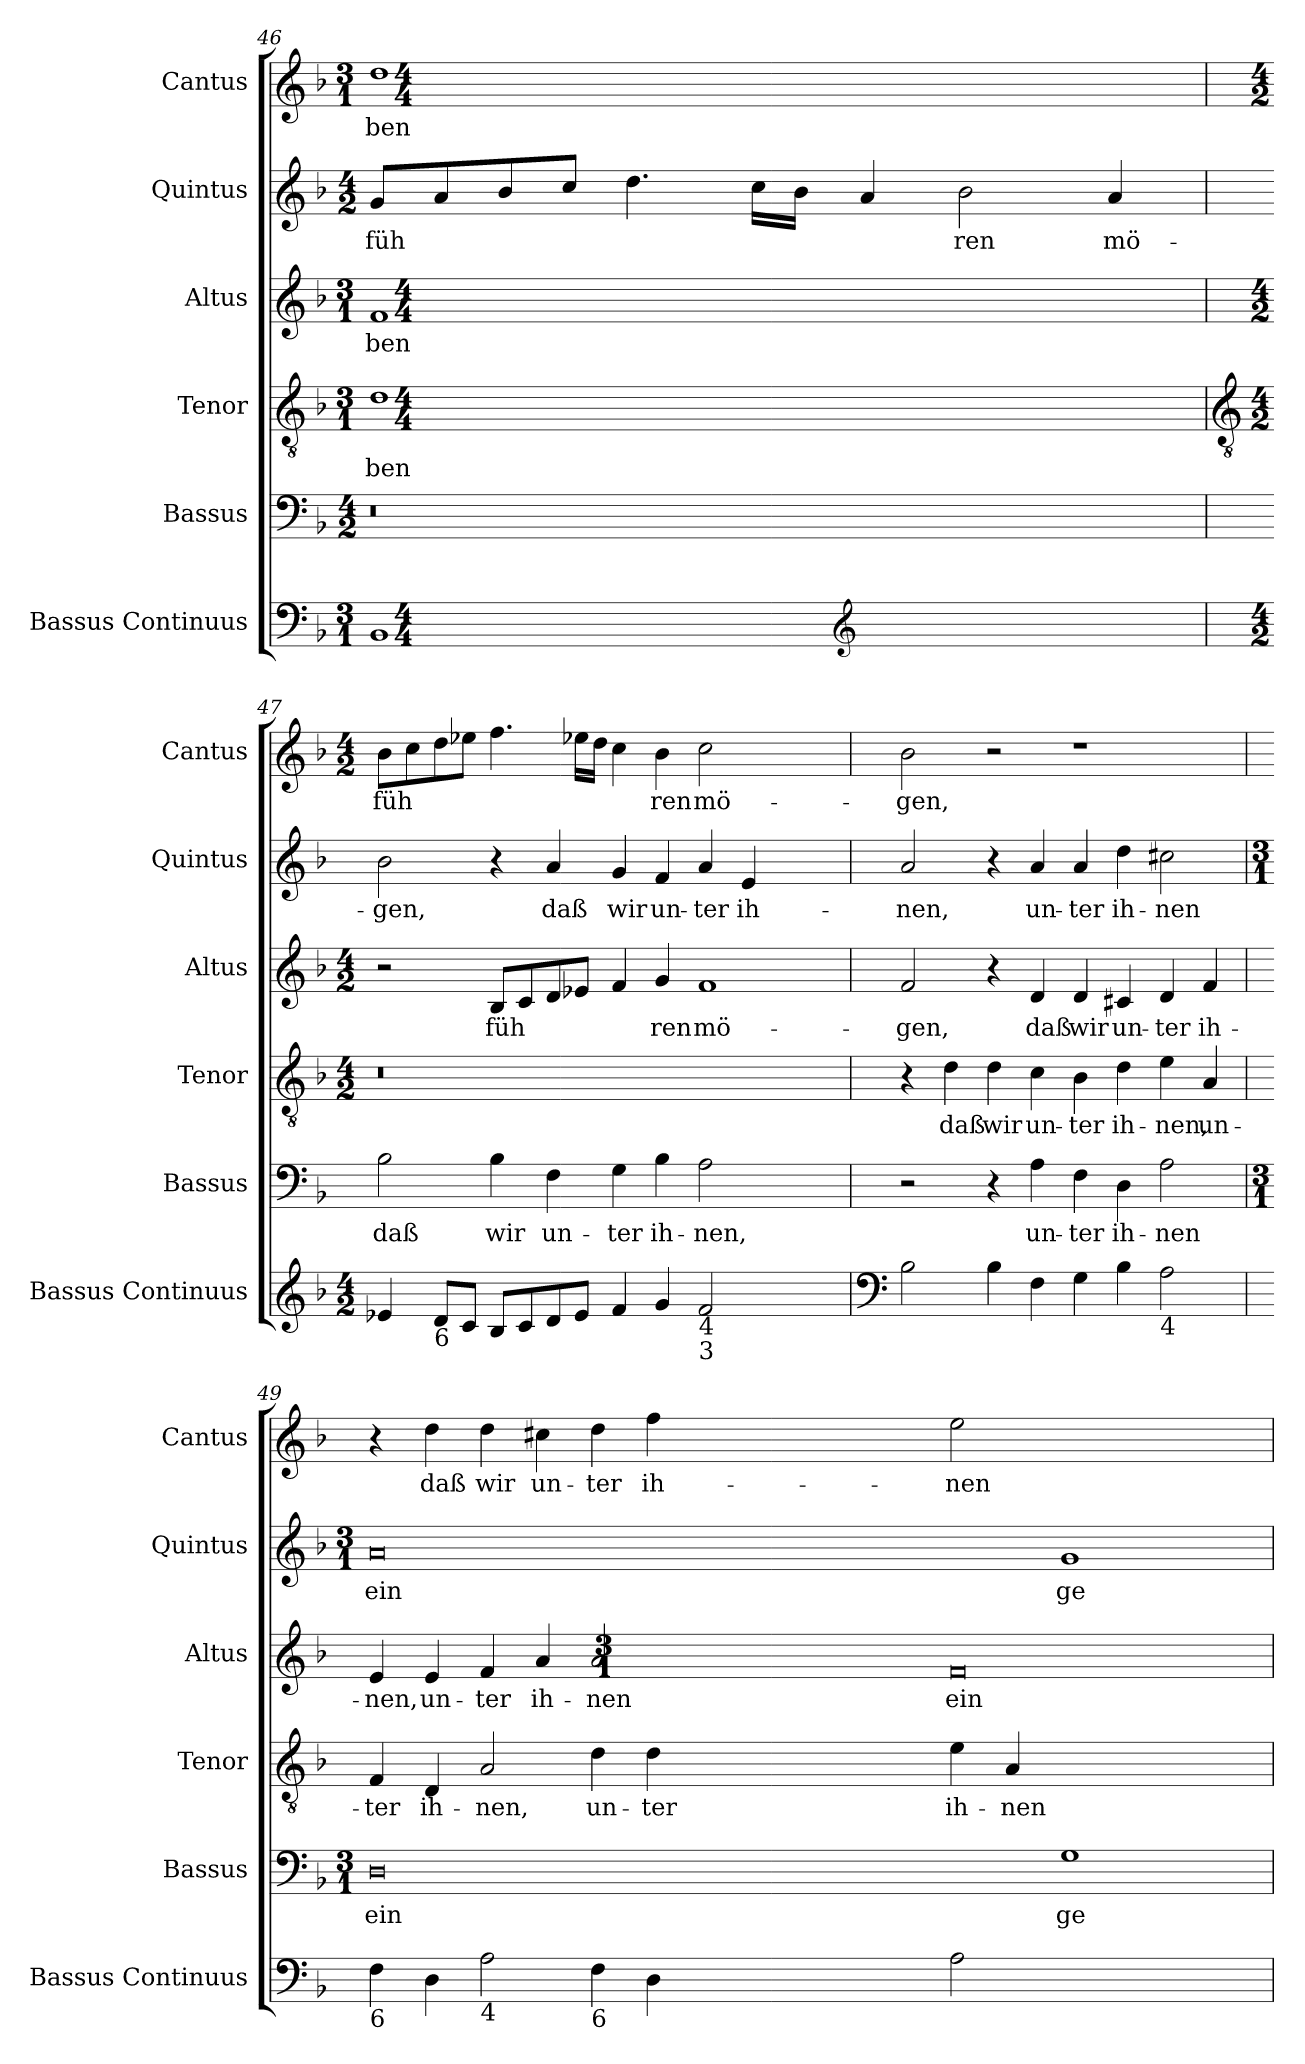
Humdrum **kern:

**kern	**kern	**text	**kern	**text	**kern	**text	**kern	**text	**kern	**text
*part6	*part5	*part5	*part4	*part4	*part3	*part3	*part2	*part2	*part1	*part1
*staff6	*staff5	*staff5	*staff4	*staff4	*staff3	*staff3	*staff2	*staff2	*staff1	*staff1
*I"Bassus Continuus	*I"Bassus	*	*I"Tenor	*	*I"Altus	*	*I"Quintus	*	*I"Cantus	*
*I'Bassus Continuus	*I'Bassus	*	*I'Tenor	*	*I'Altus	*	*I'Quintus	*	*I'Cantus	*
!!LO:LB:g=z
*clefF4	*clefF4	*	*clefGv2	*	*clefG2	*	*clefG2	*	*clefG2	*
*k[b-]	*k[b-]	*	*k[b-]	*	*k[b-]	*	*k[b-]	*	*k[b-]	*
*F:	*F:	*	*F:	*	*F:	*	*F:	*	*F:	*
*M3/1	*M4/2	*	*M3/1	*	*M3/1	*	*M4/2	*	*M3/1	*
=46	=46	=46	=46	=46	=46	=46	=46	=46	=46	=46
!	!	!	!	!LO:LY:b	!	!LO:LY:b	!	!LO:LY:b	!	!LO:LY:b
1BB-	0r	.	1d	-ben	1f	-ben	8gL	füh	1dd	-ben
.	.	.	.	.	.	.	8a	.	.	.
.	.	.	.	.	.	.	8b-	.	.	.
.	.	.	.	.	.	.	8ccJ	.	.	.
.	.	.	.	.	.	.	4.dd	.	.	.
.	.	.	.	.	.	.	16ccLL	.	.	.
.	.	.	.	.	.	.	16b-JJ	.	.	.
*clefG2	*	*	*	*	*	*	*	*	*	*
*M4/4	*	*	*M4/4	*	*M4/4	*	*	*	*M4/4	*
*met(c)	*	*	*met(c)	*	*met(c)	*	*	*	*met(c)	*
1ryy	.	.	1ryy	.	1ryy	.	4a	.	1ryy	.
!	!	!	!	!	!	!	!	!LO:LY:b	!	!
.	.	.	.	.	.	.	2b-	ren	.	.
!	!	!	!	!	!	!	!	!LO:LY:b	!	!
.	.	.	.	.	.	.	4a	mö-	.	.
!!LO:LB:g=z
=47	=47	=47	=47	=47	=47	=47	=47	=47	=47	=47
*	*	*	*clefGv2	*	*	*	*	*	*	*
*M4/2	*	*	*M4/2	*	*M4/2	*	*	*	*M4/2	*
!	!	!LO:LY:b	!	!	!	!	!	!LO:LY:b	!	!LO:LY:b
4e-X	2B-	daß	0r	.	2r	.	2b-	-gen,	8b-L	füh
.	.	.	.	.	.	.	.	.	8cc	.
!LO:TX:b:t=6	!	!	!	!	!	!	!	!	!	!
8dL	.	.	.	.	.	.	.	.	8dd	.
8cJ	.	.	.	.	.	.	.	.	8ee-XJ	.
!	!	!LO:LY:b	!	!	!	!LO:LY:b	!	!	!	!
8B-L	4B-	wir	.	.	8B-L	füh	4r	.	4.ff	.
8c	.	.	.	.	8c	.	.	.	.	.
!	!	!LO:LY:b	!	!	!	!	!	!LO:LY:b	!	!
8d	4F	un-	.	.	8d	.	4a	daß	.	.
8e-J	.	.	.	.	8e-XJ	.	.	.	16ee-XLL	.
.	.	.	.	.	.	.	.	.	16ddJJ	.
!	!	!LO:LY:b	!	!	!	!	!	!LO:LY:b	!	!
4f	4G	-ter	.	.	4f	.	4g	wir	4cc	.
!	!	!LO:LY:b	!	!	!	!LO:LY:b	!	!LO:LY:b	!	!LO:LY:b
4g	4B-	ih-	.	.	4g	ren	4f	un-	4b-	ren
!LO:TX:b:t=4	!	!	!	!	!	!	!	!	!	!
!LO:TX:b:t=3	!	!	!	!	!	!	!	!	!	!
!	!	!LO:LY:b	!	!	!	!LO:LY:b	!	!LO:LY:b	!	!LO:LY:b
2f	2A	-nen,	.	.	1f	mö-	4a	-ter	2cc	mö-
!	!	!	!	!	!	!	!	!LO:LY:b	!	!
.	.	.	.	.	.	.	4e	ih-	.	.
2ryy	2ryy	.	2ryy	.	.	.	2ryy	.	2ryy	.
=48	=48	=48	=48	=48	=48	=48	=48	=48	=48	=48
*clefF4	*	*	*	*	*	*	*	*	*	*
!	!	!	!	!	!	!LO:LY:b	!	!LO:LY:b	!	!LO:LY:b
2B-	2r	.	4r	.	2f	-gen,	2a	-nen,	2b-	-gen,
!	!	!	!	!LO:LY:b	!	!	!	!	!	!
.	.	.	4d	daß	.	.	.	.	.	.
!	!	!	!	!LO:LY:b	!	!	!	!	!	!
4B-	4r	.	4d	wir	4r	.	4r	.	2r	.
!	!	!LO:LY:b	!	!LO:LY:b	!	!LO:LY:b	!	!LO:LY:b	!	!
4F	4A	un-	4c	un-	4d	daß	4a	un-	.	.
!	!	!LO:LY:b	!	!LO:LY:b	!	!LO:LY:b	!	!LO:LY:b	!	!
4G	4F	-ter	4B-	-ter	4d	wir	4a	-ter	1r	.
!	!	!LO:LY:b	!	!LO:LY:b	!	!LO:LY:b	!	!LO:LY:b	!	!
4B-	4D	ih-	4d	ih-	4c#X	un-	4dd	ih-	.	.
!LO:TX:b:t=4	!	!	!	!	!	!	!	!	!	!
!	!	!LO:LY:b	!	!LO:LY:b	!	!LO:LY:b	!	!LO:LY:b	!	!
2A	2A	-nen	4e	-nen,	4d	-ter	2cc#X	-nen	.	.
!	!	!	!	!LO:LY:b	!	!LO:LY:b	!	!	!	!
.	.	.	4A	un-	4f	ih-	.	.	.	.
=49	=49	=49	=49	=49	=49	=49	=49	=49	=49	=49
*	*M3/1	*	*	*	*	*	*M3/1	*	*	*
!LO:TX:b:t=6	!	!	!	!	!	!	!	!	!	!
!	!	!LO:LY:b	!	!LO:LY:b	!	!LO:LY:b	!	!LO:LY:b	!	!
4F	0D	ein	4F	-ter	4e	-nen,	0a	ein	4r	.
!	!	!	!	!LO:LY:b	!	!LO:LY:b	!	!	!	!LO:LY:b
4D	.	.	4D	ih-	4e	un-	.	.	4dd	daß
!LO:TX:b:t=4	!	!	!	!	!	!	!	!	!	!
!	!	!	!	!LO:LY:b	!	!LO:LY:b	!	!	!	!LO:LY:b
2A	.	.	2A	-nen,	4f	-ter	.	.	4dd	wir
!	!	!	!	!	!	!LO:LY:b	!	!	!	!LO:LY:b
.	.	.	.	.	4a	ih-	.	.	4cc#X	un-
!LO:TX:b:t=6	!	!	!	!	!	!	!	!	!	!
!	!	!	!	!LO:LY:b	!	!LO:LY:b	!	!	!	!LO:LY:b
4F	.	.	4d	un-	2a	-nen	.	.	4dd	-ter
!	!	!	!	!LO:LY:b	!	!	!	!	!	!LO:LY:b
4D	.	.	4d	-ter	.	.	.	.	4ff	ih-
*	*	*	*	*	*M3/1	*	*	*	*	*
!	!	!	!	!LO:LY:b	!	!LO:LY:b	!	!	!	!LO:LY:b
2A	.	.	4e	ih-	0f	ein	.	.	2ee	-nen
!	!	!	!	!LO:LY:b	!	!	!	!	!	!
.	.	.	4A	-nen	.	.	.	.	.	.
!	!	!LO:LY:b	!	!	!	!	!	!LO:LY:b	!	!
1.ryy	1G	ge-	1.ryy	.	.	.	1g	ge-	1.ryy	.
.	2ryy	.	.	.	.	.	2ryy	.	.	.
=	=	=	=	=	=	=	=	=	=	=
*-	*-	*-	*-	*-	*-	*-	*-	*-	*-	*-
